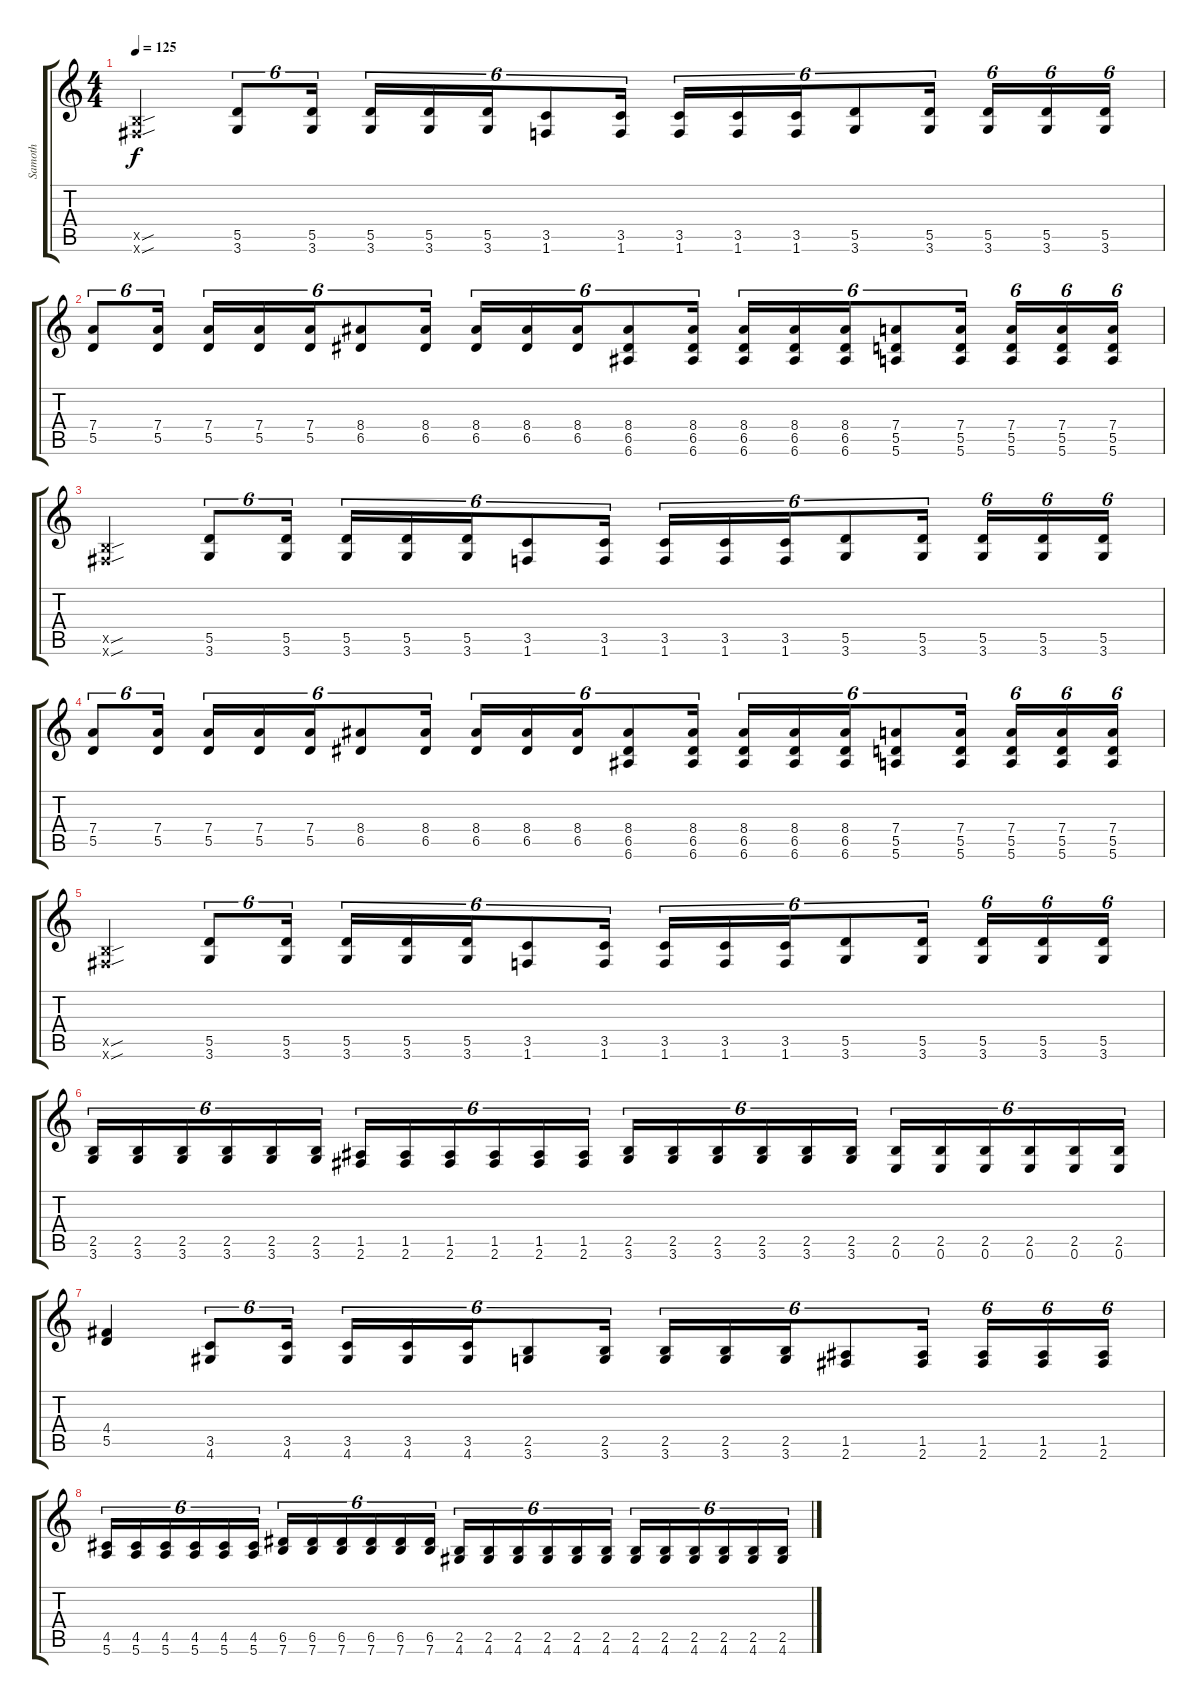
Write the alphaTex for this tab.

\track ("Samoth" "Samoth") {instrument distortionguitar}
\staff {score tabs}
\tuning (E4 B3 G3 D3 A2 E2) {hide}
\ts (4 4)
\tempo 125
\clef g2
\ks c
(2.5{sou x} 2.6{sou x}).4{dy f} (5.5 3.6).8{tu (6 4)} (5.5 3.6).16{tu (6 4)} (5.5 3.6).16{tu (6 4)} (5.5 3.6).16{tu (6 4)} (5.5 3.6).16{tu (6 4)} (3.5 1.6).8{tu (6 4)} (3.5 1.6).16{tu (6 4)} (3.5 1.6).16{tu (6 4)} (3.5 1.6).16{tu (6 4)} (3.5 1.6).16{tu (6 4)} (5.5 3.6).8{tu (6 4)} (5.5 3.6).16{tu (6 4)} (5.5 3.6).16{tu (6 4)} (5.5 3.6).16{tu (6 4)} (5.5 3.6).16{tu (6 4)} |
(7.4 5.5).8{tu (6 4)} (7.4 5.5).16{tu (6 4)} (7.4 5.5).16{tu (6 4)} (7.4 5.5).16{tu (6 4)} (7.4 5.5).16{tu (6 4)} (8.4 6.5).8{tu (6 4)} (8.4 6.5).16{tu (6 4)} (8.4 6.5).16{tu (6 4)} (8.4 6.5).16{tu (6 4)} (8.4 6.5).16{tu (6 4)} (8.4 6.5 6.6).8{tu (6 4)} (8.4 6.5 6.6).16{tu (6 4)} (8.4 6.5 6.6).16{tu (6 4)} (8.4 6.5 6.6).16{tu (6 4)} (8.4 6.5 6.6).16{tu (6 4)} (7.4 5.5 5.6).8{tu (6 4)} (7.4 5.5 5.6).16{tu (6 4)} (7.4 5.5 5.6).16{tu (6 4)} (7.4 5.5 5.6).16{tu (6 4)} (7.4 5.5 5.6).16{tu (6 4)} |
(2.5{sou x} 2.6{sou x}).4 (5.5 3.6).8{tu (6 4)} (5.5 3.6).16{tu (6 4)} (5.5 3.6).16{tu (6 4)} (5.5 3.6).16{tu (6 4)} (5.5 3.6).16{tu (6 4)} (3.5 1.6).8{tu (6 4)} (3.5 1.6).16{tu (6 4)} (3.5 1.6).16{tu (6 4)} (3.5 1.6).16{tu (6 4)} (3.5 1.6).16{tu (6 4)} (5.5 3.6).8{tu (6 4)} (5.5 3.6).16{tu (6 4)} (5.5 3.6).16{tu (6 4)} (5.5 3.6).16{tu (6 4)} (5.5 3.6).16{tu (6 4)} |
(7.4 5.5).8{tu (6 4)} (7.4 5.5).16{tu (6 4)} (7.4 5.5).16{tu (6 4)} (7.4 5.5).16{tu (6 4)} (7.4 5.5).16{tu (6 4)} (8.4 6.5).8{tu (6 4)} (8.4 6.5).16{tu (6 4)} (8.4 6.5).16{tu (6 4)} (8.4 6.5).16{tu (6 4)} (8.4 6.5).16{tu (6 4)} (8.4 6.5 6.6).8{tu (6 4)} (8.4 6.5 6.6).16{tu (6 4)} (8.4 6.5 6.6).16{tu (6 4)} (8.4 6.5 6.6).16{tu (6 4)} (8.4 6.5 6.6).16{tu (6 4)} (7.4 5.5 5.6).8{tu (6 4)} (7.4 5.5 5.6).16{tu (6 4)} (7.4 5.5 5.6).16{tu (6 4)} (7.4 5.5 5.6).16{tu (6 4)} (7.4 5.5 5.6).16{tu (6 4)} |
(2.5{sou x} 2.6{sou x}).4 (5.5 3.6).8{tu (6 4)} (5.5 3.6).16{tu (6 4)} (5.5 3.6).16{tu (6 4)} (5.5 3.6).16{tu (6 4)} (5.5 3.6).16{tu (6 4)} (3.5 1.6).8{tu (6 4)} (3.5 1.6).16{tu (6 4)} (3.5 1.6).16{tu (6 4)} (3.5 1.6).16{tu (6 4)} (3.5 1.6).16{tu (6 4)} (5.5 3.6).8{tu (6 4)} (5.5 3.6).16{tu (6 4)} (5.5 3.6).16{tu (6 4)} (5.5 3.6).16{tu (6 4)} (5.5 3.6).16{tu (6 4)} |
(2.5 3.6).16{tu (6 4)} (2.5 3.6).16{tu (6 4)} (2.5 3.6).16{tu (6 4)} (2.5 3.6).16{tu (6 4)} (2.5 3.6).16{tu (6 4)} (2.5 3.6).16{tu (6 4)} (1.5 2.6).16{tu (6 4)} (1.5 2.6).16{tu (6 4)} (1.5 2.6).16{tu (6 4)} (1.5 2.6).16{tu (6 4)} (1.5 2.6).16{tu (6 4)} (1.5 2.6).16{tu (6 4)} (2.5 3.6).16{tu (6 4)} (2.5 3.6).16{tu (6 4)} (2.5 3.6).16{tu (6 4)} (2.5 3.6).16{tu (6 4)} (2.5 3.6).16{tu (6 4)} (2.5 3.6).16{tu (6 4)} (2.5 0.6).16{tu (6 4)} (2.5 0.6).16{tu (6 4)} (2.5 0.6).16{tu (6 4)} (2.5 0.6).16{tu (6 4)} (2.5 0.6).16{tu (6 4)} (2.5 0.6).16{tu (6 4)} |
(4.4 5.5).4 (3.5 4.6).8{tu (6 4)} (3.5 4.6).16{tu (6 4)} (3.5 4.6).16{tu (6 4)} (3.5 4.6).16{tu (6 4)} (3.5 4.6).16{tu (6 4)} (2.5 3.6).8{tu (6 4)} (2.5 3.6).16{tu (6 4)} (2.5 3.6).16{tu (6 4)} (2.5 3.6).16{tu (6 4)} (2.5 3.6).16{tu (6 4)} (1.5 2.6).8{tu (6 4)} (1.5 2.6).16{tu (6 4)} (1.5 2.6).16{tu (6 4)} (1.5 2.6).16{tu (6 4)} (1.5 2.6).16{tu (6 4)} |
(4.5 5.6).16{tu (6 4)} (4.5 5.6).16{tu (6 4)} (4.5 5.6).16{tu (6 4)} (4.5 5.6).16{tu (6 4)} (4.5 5.6).16{tu (6 4)} (4.5 5.6).16{tu (6 4)} (6.5 7.6).16{tu (6 4)} (6.5 7.6).16{tu (6 4)} (6.5 7.6).16{tu (6 4)} (6.5 7.6).16{tu (6 4)} (6.5 7.6).16{tu (6 4)} (6.5 7.6).16{tu (6 4)} (2.5 4.6).16{tu (6 4)} (2.5 4.6).16{tu (6 4)} (2.5 4.6).16{tu (6 4)} (2.5 4.6).16{tu (6 4)} (2.5 4.6).16{tu (6 4)} (2.5 4.6).16{tu (6 4)} (2.5 4.6).16{tu (6 4)} (2.5 4.6).16{tu (6 4)} (2.5 4.6).16{tu (6 4)} (2.5 4.6).16{tu (6 4)} (2.5 4.6).16{tu (6 4)} (2.5 4.6).16{tu (6 4)}
